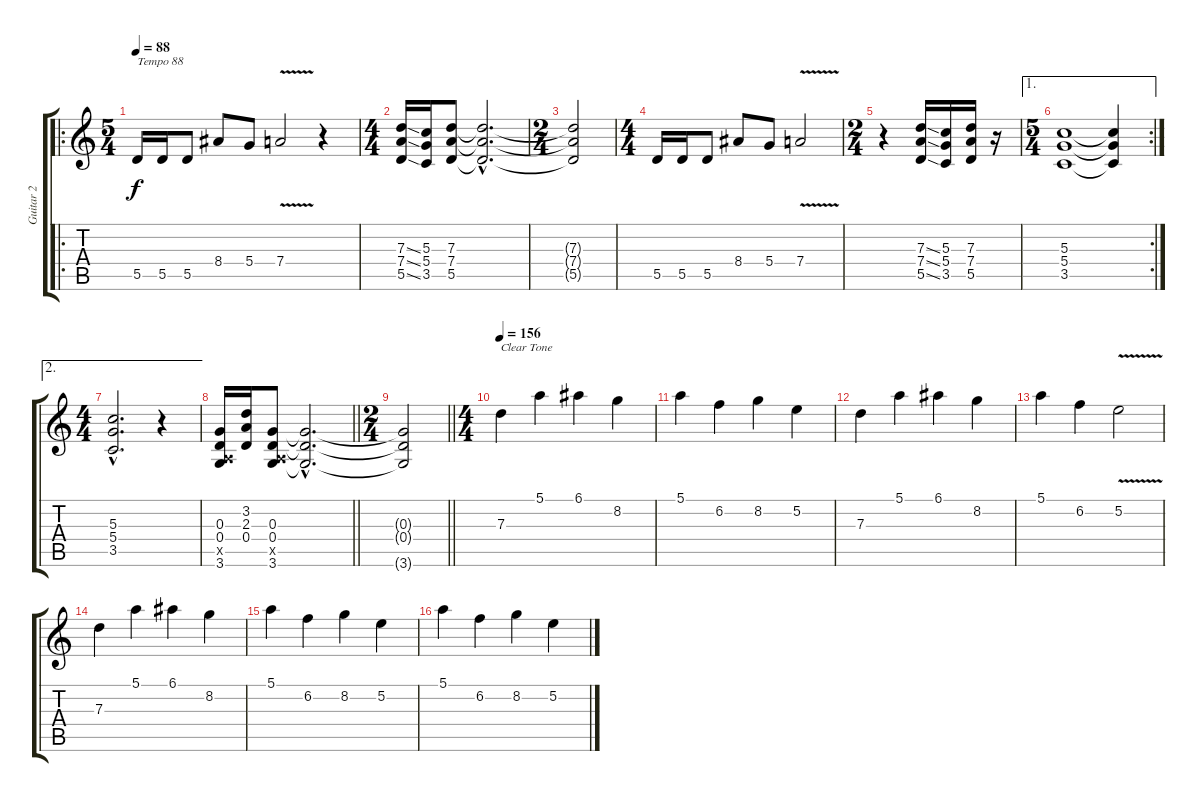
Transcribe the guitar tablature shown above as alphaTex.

\track ("Guitar 2" "Guitar 2") {instrument distortionguitar}
\staff {score tabs}
\tuning (E4 B3 G3 D3 A2 E2) {hide}
\ro
\ts (5 4)
\tempo 88
\clef g2
\ks c
5.5.16{txt "Tempo 88" dy f instrument distortionguitar} 5.5.16 5.5.8 8.4.8 5.4.8 7.4{v}.2 r.4 |
\ts (4 4)
(7.3{ss} 7.4{ss} 5.5{ss}).16 (5.3 5.4 3.5).16 (7.3 7.4 5.5).8 (7.3{hac t} 7.4{hac t} 5.5{hac t}).2{d} |
\ts (2 4)
(7.3{t} 7.4{t} 5.5{t}).2 |
\ts (4 4)
5.5.16 5.5.16 5.5.8 8.4.8 5.4.8 7.4{v}.2 |
\ts (2 4)
r.4 (7.3{ss} 7.4{ss} 5.5{ss}).16 (5.3 5.4 3.5).16 (7.3 7.4 5.5).16 r.16 |
\ae 1
\rc 2
\ts (5 4)
(5.3 5.4 3.5).1 (5.3{t} 5.4{t} 3.5{t}).4 |
\ae 2
\ts (4 4)
(5.3{hac} 5.4{hac} 3.5{hac}).2{d} r.4 |
\barLineRight lightlight
(0.3 0.4 0.5{x} 3.6).16 (3.2 2.3 0.4).16 (0.3 0.4 0.5{x} 3.6).8 (0.3{hac t} 0.4{hac t} 3.6{hac t}).2{d} |
\ts (2 4)
\barLineRight lightlight
(0.3{t} 0.4{t} 3.6{t}).2 |
\ts (4 4)
\tempo 156
7.3.4{txt "Clear Tone"} 5.1.4 6.1.4 8.2.4 |
5.1.4 6.2.4 8.2.4 5.2.4 |
7.3.4 5.1.4 6.1.4 8.2.4 |
5.1.4 6.2.4 5.2{v}.2 |
7.3.4 5.1.4 6.1.4 8.2.4 |
5.1.4 6.2.4 8.2.4 5.2.4 |
5.1.4 6.2.4 8.2.4 5.2.4
